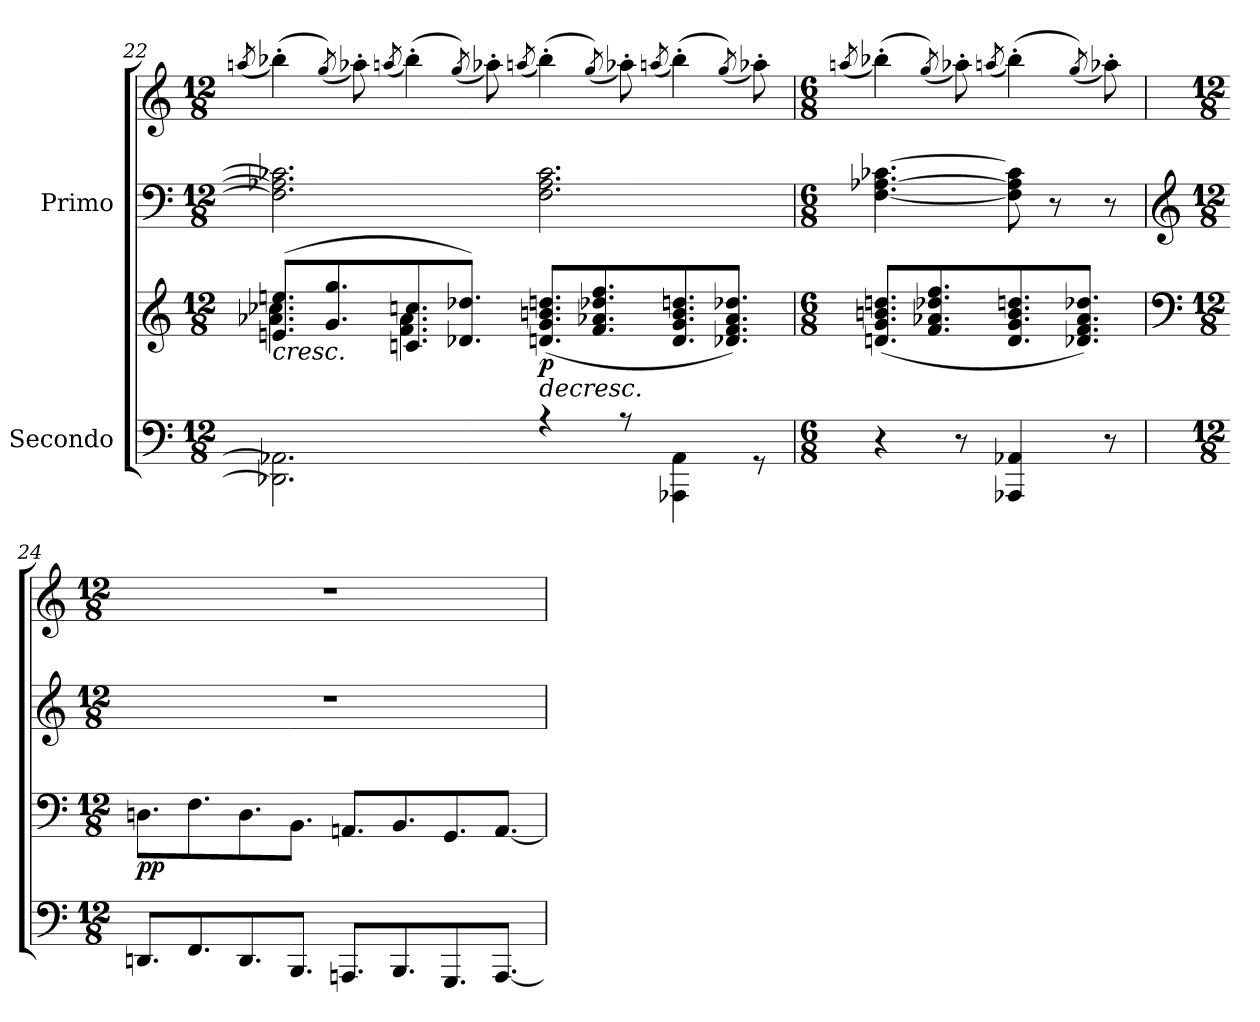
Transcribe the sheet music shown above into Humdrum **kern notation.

**kern	**kern	**dynam	**kern	**kern
*part2	*part2	*part2	*part1	*part1
*staff4	*staff3	*staff3/4	*staff2	*staff1
*I"Secondo	*	*	*I"Primo	*
!!LO:LB:g=z
*clefF4	*clefG2	*	*clefF4	*clefG2
*k[]	*k[]	*	*k[]	*k[]
*M12/8	*M12/8	*	*M12/8	*M12/8
=22	=22	=22	=22	=22
.	.	.	.	(<8qaan/
*^	*	*	*	*
!	!	!	!LO:HP:b	!	!
*	*	*^	*	*	*
1.ryy	2.DD-X\] 2.AA-X\]	(>8.en/ 8.een/L	4.a-X\ 4.cc-X\	<	2.F\] 2.A-X\] 2.c-X\]	(>4bb-X'\)
.	.	8.g/ 8.gg/	.	.	.	.
.	.	.	.	.	.	(<8qgg/)
.	.	.	.	.	.	8aa-X'\)
.	.	.	.	.	.	(<8qaan/
.	.	8.cn/ 8.ccn/	4.f\ 4.a-\	.	.	(>4bb-'\)
.	.	8.d-X/ 8.dd-X/J)	.	.	.	.
.	.	.	.	.	.	(<8qgg/)
.	.	.	.	.	.	8aa-X'\)
.	.	.	.	.	.	(<8qaan/
!	!	!	!	!LO:HP:b	!	!
!	!	!	!	!LO:DY:n=1:b	!	!
.	4rA	(<8.dn/ 8.g/ 8.bn/ 8.ddn/L	2.ryy	> p	2.F\ 2.A-\ 2.c-\	(>4bb-'\)
.	.	8.f/ 8.a-X/ 8.dd-X/ 8.ff/	.	.	.	.
.	.	.	.	.	.	(<8qgg/)
.	8rA	.	.	.	.	8aa-X'\)
.	.	.	.	.	.	(<8qaan/
.	4AAA-X\ 4AA-\	8.d/ 8.g/ 8.b/ 8.ddn/	.	.	.	(>4bb-'\)
.	.	8.d-X/ 8.f/ 8.a-/ 8.dd-X/J)	.	[	.	.
.	.	.	.	.	.	(<8qgg/)
.	8r	.	.	.	.	8aa-X'\)
*v	*v	*	*	*	*	*
*	*v	*v	*	*	*
=23	=23	=23	=23	=23
*M6/8	*M6/8	*	*M6/8	*M6/8
.	.	.	.	(<8qaan/
!	!	!LO:DY:b	!	!
!	!	!LO:DY:n=1:b	!	!
4r	(<8.dn/ 8.g/ 8.bn/ 8.ddn/L	other-dynamics p	[4.F\ [4.A-X\ [4.c-X\	(>4bb-X'\)
.	8.f/ 8.a-X/ 8.dd-X/ 8.ff/	.	.	.
.	.	.	.	(<8qgg/)
8r	.	.	.	8aa-X'\)
.	.	.	.	(<8qaan/
4AAA-X/ 4AA-X/	8.d/ 8.g/ 8.b/ 8.ddn/	.	8F\] 8A-\] 8c-\]	(>4bb-'\)
.	.	.	8r	.
.	8.d-X/ 8.f/ 8.a-/ 8.dd-X/J)	]	.	.
.	.	.	.	(<8qgg/)
8r	.	.	8r	8aa-X'\)
=24	=24	=24	=24	=24
*	*clefF4	*	*clefG2	*
*M12/8	*M12/8	*	*M12/8	*M12/8
!	!	!LO:DY:b	!	!
8.DDn/L	8.Dn\L	pp	1.r	1.r
8.FF/	8.F\	.	.	.
8.DD/	8.D\	.	.	.
8.BBB/J	8.BB\J	.	.	.
8.AAAn/L	8.AAn/L	.	.	.
8.BBB/	8.BB/	.	.	.
8.GGG/	8.GG/	.	.	.
[8.AAA/J	[8.AA/J	.	.	.
=	=	=	=	=
*-	*-	*-	*-	*-
